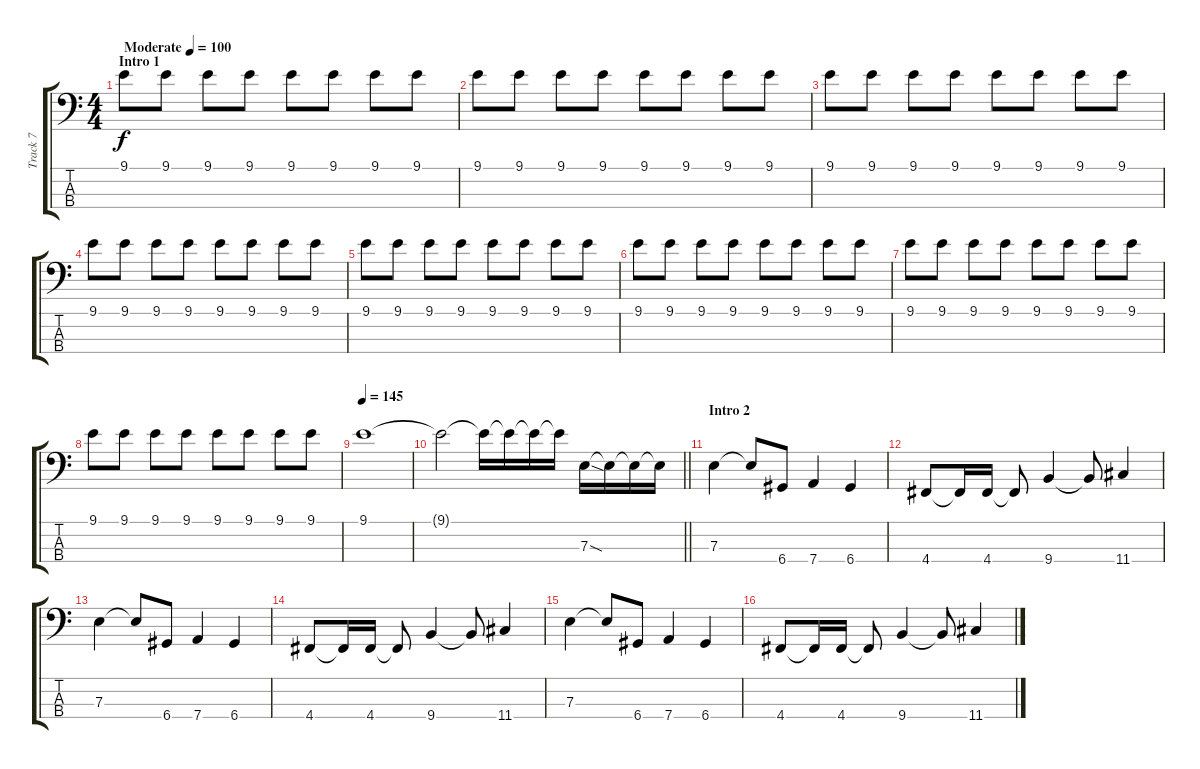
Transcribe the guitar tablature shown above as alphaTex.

\track ("Track 7" "Track 7") {instrument electricbasspick}
\staff {score tabs}
\tuning (G2 D2 A1 D1) {hide}
\ts (4 4)
\section ("" "Intro 1")
\tempo (100 "Moderate")
\clef f4
\ks c
9.1.8{dy f instrument electricbasspick} 9.1.8 9.1.8 9.1.8 9.1.8 9.1.8 9.1.8 9.1.8 |
9.1.8 9.1.8 9.1.8 9.1.8 9.1.8 9.1.8 9.1.8 9.1.8 |
9.1.8 9.1.8 9.1.8 9.1.8 9.1.8 9.1.8 9.1.8 9.1.8 |
9.1.8 9.1.8 9.1.8 9.1.8 9.1.8 9.1.8 9.1.8 9.1.8 |
9.1.8 9.1.8 9.1.8 9.1.8 9.1.8 9.1.8 9.1.8 9.1.8 |
9.1.8 9.1.8 9.1.8 9.1.8 9.1.8 9.1.8 9.1.8 9.1.8 |
9.1.8 9.1.8 9.1.8 9.1.8 9.1.8 9.1.8 9.1.8 9.1.8 |
9.1.8 9.1.8 9.1.8 9.1.8 9.1.8 9.1.8 9.1.8 9.1.8 |
\tempo 145
9.1.1 |
\barLineRight lightlight
9.1{t}.2 9.1{t}.16 9.1{t}.16 9.1{t}.16 9.1{t}.16 7.3{sod}.16 7.3{t}.16 7.3{t}.16 7.3{t}.16 |
\section ("" "Intro 2")
7.3.4 7.3{t}.8 6.4.8 7.4.4 6.4.4 |
4.4.8 4.4{t}.16 4.4.16 4.4{t}.8 9.4.4 9.4{t}.8 11.4.4 |
7.3.4 7.3{t}.8 6.4.8 7.4.4 6.4.4 |
4.4.8 4.4{t}.16 4.4.16 4.4{t}.8 9.4.4 9.4{t}.8 11.4.4 |
7.3.4 7.3{t}.8 6.4.8 7.4.4 6.4.4 |
4.4.8 4.4{t}.16 4.4.16 4.4{t}.8 9.4.4 9.4{t}.8 11.4.4
